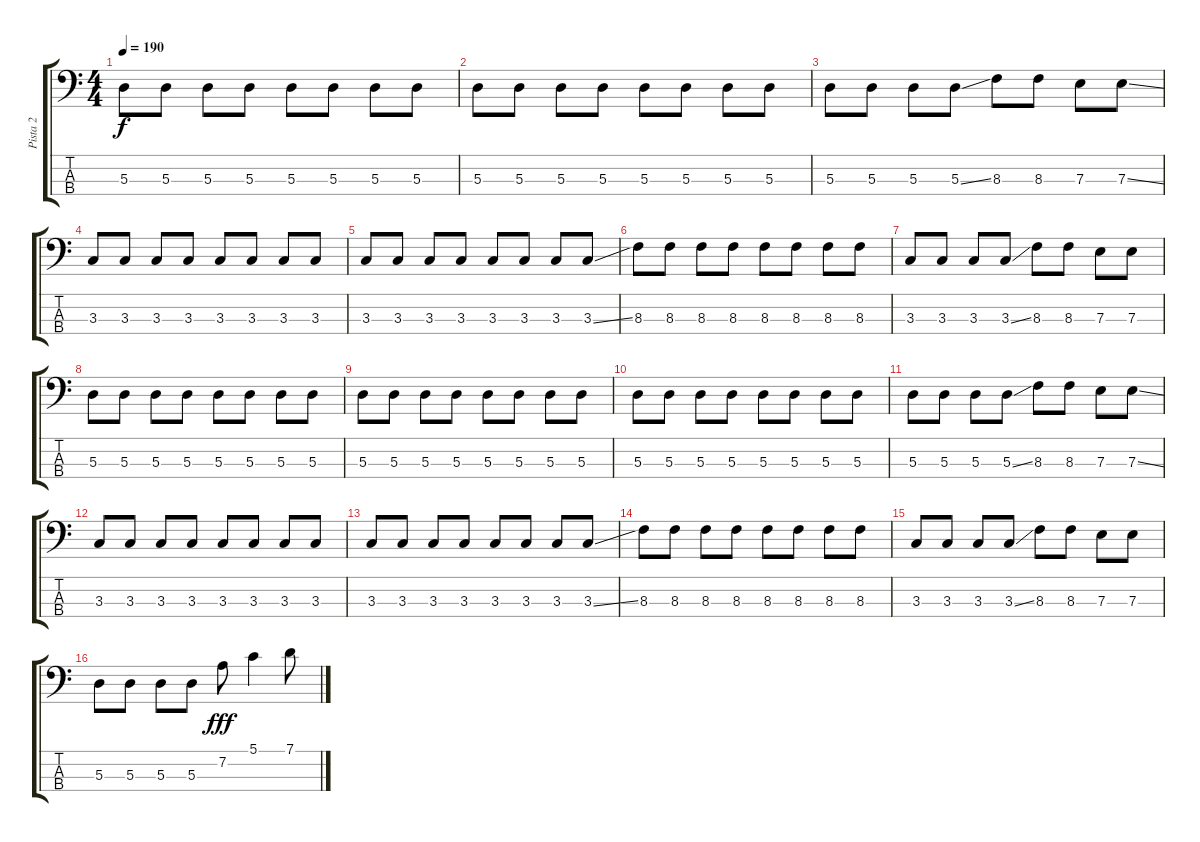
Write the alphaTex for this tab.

\track ("Pista 2" "Pista 2") {instrument electricbassfinger}
\staff {score tabs}
\tuning (G2 D2 A1 E1) {hide}
\ts (4 4)
\tempo 190
\clef f4
\ks c
5.3.8{dy f} 5.3.8 5.3.8 5.3.8 5.3.8 5.3.8 5.3.8 5.3.8 |
5.3.8 5.3.8 5.3.8 5.3.8 5.3.8 5.3.8 5.3.8 5.3.8 |
5.3.8 5.3.8 5.3.8 5.3{ss}.8 8.3.8 8.3.8 7.3.8 7.3{ss}.8 |
3.3.8 3.3.8 3.3.8 3.3.8 3.3.8 3.3.8 3.3.8 3.3.8 |
3.3.8 3.3.8 3.3.8 3.3.8 3.3.8 3.3.8 3.3.8 3.3{ss}.8 |
8.3.8 8.3.8 8.3.8 8.3.8 8.3.8 8.3.8 8.3.8 8.3.8 |
3.3.8 3.3.8 3.3.8 3.3{ss}.8 8.3.8 8.3.8 7.3.8 7.3.8 |
5.3.8 5.3.8 5.3.8 5.3.8 5.3.8 5.3.8 5.3.8 5.3.8 |
5.3.8 5.3.8 5.3.8 5.3.8 5.3.8 5.3.8 5.3.8 5.3.8 |
5.3.8 5.3.8 5.3.8 5.3.8 5.3.8 5.3.8 5.3.8 5.3.8 |
5.3.8 5.3.8 5.3.8 5.3{ss}.8 8.3.8 8.3.8 7.3.8 7.3{ss}.8 |
3.3.8 3.3.8 3.3.8 3.3.8 3.3.8 3.3.8 3.3.8 3.3.8 |
3.3.8 3.3.8 3.3.8 3.3.8 3.3.8 3.3.8 3.3.8 3.3{ss}.8 |
8.3.8 8.3.8 8.3.8 8.3.8 8.3.8 8.3.8 8.3.8 8.3.8 |
3.3.8 3.3.8 3.3.8 3.3{ss}.8 8.3.8 8.3.8 7.3.8 7.3.8 |
5.3.8 5.3.8 5.3.8 5.3.8 7.2.8{dy fff} 5.1.4 7.1.8
